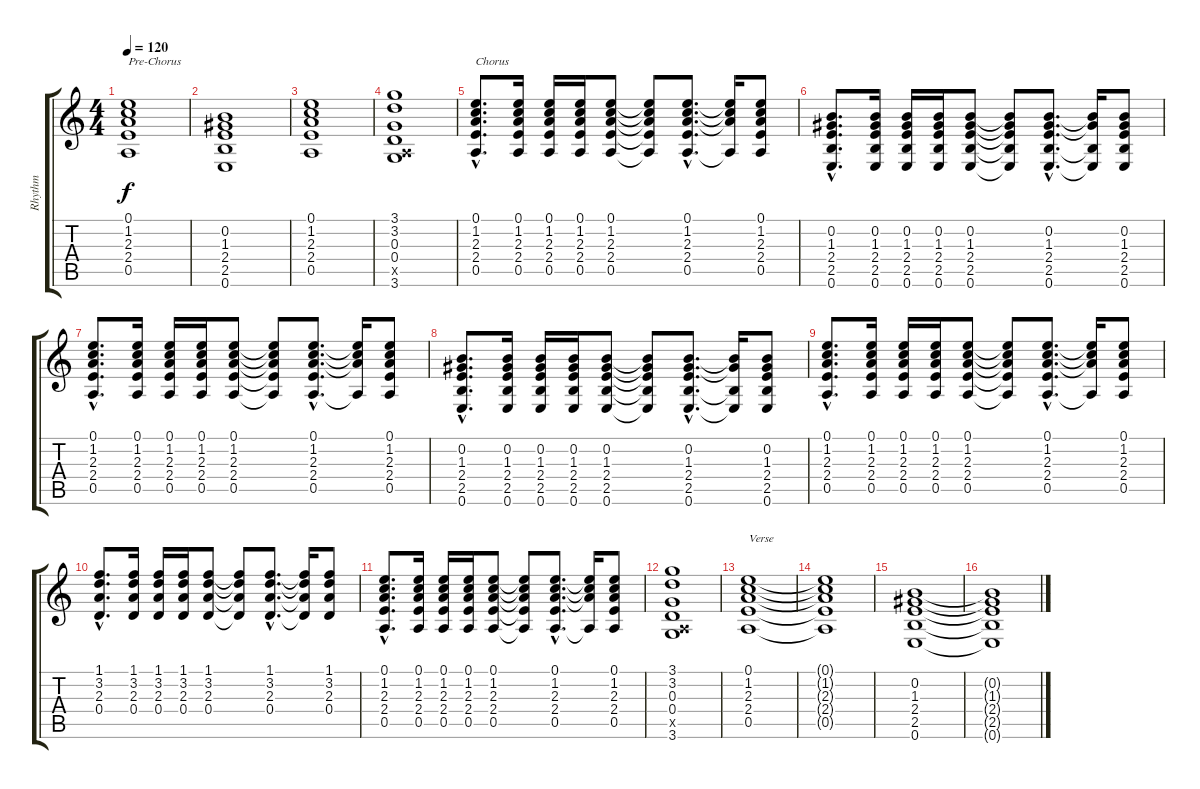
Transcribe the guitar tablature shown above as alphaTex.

\track ("Rhythm" "Rhythm") {instrument overdrivenguitar}
\staff {score tabs}
\tuning (E4 B3 G3 D3 A2 E2) {hide}
\ts (4 4)
\tempo 120
\clef g2
\ks c
(0.1 1.2 2.3 2.4 0.5).1{txt "Pre-Chorus" dy f} |
(0.2 1.3 2.4 2.5 0.6).1 |
(0.1 1.2 2.3 2.4 0.5).1 |
(3.1 3.2 0.3 0.4 0.5{x} 3.6).1 |
(0.1{hac} 1.2{hac} 2.3{hac} 2.4{hac} 0.5{hac}).8{d txt "Chorus" volume 10} (0.1 1.2 2.3 2.4 0.5).16 (0.1 1.2 2.3 2.4 0.5).16 (0.1 1.2 2.3 2.4 0.5).16 (0.1 1.2 2.3 2.4 0.5).8 (0.1{t} 1.2{t} 2.3{t} 2.4{t} 0.5{t}).8 (0.1{hac} 1.2{hac} 2.3{hac} 2.4{hac} 0.5{hac}).8{d} (0.1{t} 1.2{t} 2.3{t} 0.5{t}).16 (0.1 1.2 2.3 2.4 0.5).8 |
(0.2{hac} 1.3{hac} 2.4{hac} 2.5{hac} 0.6{hac}).8{d} (0.2 1.3 2.4 2.5 0.6).16 (0.2 1.3 2.4 2.5 0.6).16 (0.2 1.3 2.4 2.5 0.6).16 (0.2 1.3 2.4 2.5 0.6).8 (0.2{t} 1.3{t} 2.4{t} 2.5{t} 0.6{t}).8 (0.2{hac} 1.3{hac} 2.4{hac} 2.5{hac} 0.6{hac}).8{d} (0.2{t} 1.3{t} 2.5{t} 0.6{t}).16 (0.2 1.3 2.4 2.5 0.6).8 |
(0.1{hac} 1.2{hac} 2.3{hac} 2.4{hac} 0.5{hac}).8{d} (0.1 1.2 2.3 2.4 0.5).16 (0.1 1.2 2.3 2.4 0.5).16 (0.1 1.2 2.3 2.4 0.5).16 (0.1 1.2 2.3 2.4 0.5).8 (0.1{t} 1.2{t} 2.3{t} 2.4{t} 0.5{t}).8 (0.1{hac} 1.2{hac} 2.3{hac} 2.4{hac} 0.5{hac}).8{d} (0.1{t} 1.2{t} 2.3{t} 0.5{t}).16 (0.1 1.2 2.3 2.4 0.5).8 |
(0.2{hac} 1.3{hac} 2.4{hac} 2.5{hac} 0.6{hac}).8{d} (0.2 1.3 2.4 2.5 0.6).16 (0.2 1.3 2.4 2.5 0.6).16 (0.2 1.3 2.4 2.5 0.6).16 (0.2 1.3 2.4 2.5 0.6).8 (0.2{t} 1.3{t} 2.4{t} 2.5{t} 0.6{t}).8 (0.2{hac} 1.3{hac} 2.4{hac} 2.5{hac} 0.6{hac}).8{d} (0.2{t} 1.3{t} 2.5{t} 0.6{t}).16 (0.2 1.3 2.4 2.5 0.6).8 |
(0.1{hac} 1.2{hac} 2.3{hac} 2.4{hac} 0.5{hac}).8{d} (0.1 1.2 2.3 2.4 0.5).16 (0.1 1.2 2.3 2.4 0.5).16 (0.1 1.2 2.3 2.4 0.5).16 (0.1 1.2 2.3 2.4 0.5).8 (0.1{t} 1.2{t} 2.3{t} 2.4{t} 0.5{t}).8 (0.1{hac} 1.2{hac} 2.3{hac} 2.4{hac} 0.5{hac}).8{d} (0.1{t} 1.2{t} 2.3{t} 0.5{t}).16 (0.1 1.2 2.3 2.4 0.5).8 |
(1.1{hac} 3.2{hac} 2.3{hac} 0.4{hac}).8{d} (1.1 3.2 2.3 0.4).16 (1.1 3.2 2.3 0.4).16 (1.1 3.2 2.3 0.4).16 (1.1 3.2 2.3 0.4).8 (1.1{t} 3.2{t} 2.3{t} 0.4{t}).8 (1.1{hac} 3.2{hac} 2.3{hac} 0.4{hac}).8{d} (1.1{t} 3.2{t} 2.3{t} 0.4{t}).16 (1.1 3.2 2.3 0.4).8 |
(0.1{hac} 1.2{hac} 2.3{hac} 2.4{hac} 0.5{hac}).8{d} (0.1 1.2 2.3 2.4 0.5).16 (0.1 1.2 2.3 2.4 0.5).16 (0.1 1.2 2.3 2.4 0.5).16 (0.1 1.2 2.3 2.4 0.5).8 (0.1{t} 1.2{t} 2.3{t} 2.4{t} 0.5{t}).8 (0.1{hac} 1.2{hac} 2.3{hac} 2.4{hac} 0.5{hac}).8{d} (0.1{t} 1.2{t} 2.3{t} 0.5{t}).16 (0.1 1.2 2.3 2.4 0.5).8 |
(3.1 3.2 0.3 0.4 0.5{x} 3.6).1 |
(0.1 1.2 2.3 2.4 0.5).1{txt "Verse" volume 7} |
(0.1{t} 1.2{t} 2.3{t} 2.4{t} 0.5{t}).1 |
(0.2 1.3 2.4 2.5 0.6).1 |
(0.2{t} 1.3{t} 2.4{t} 2.5{t} 0.6{t}).1
